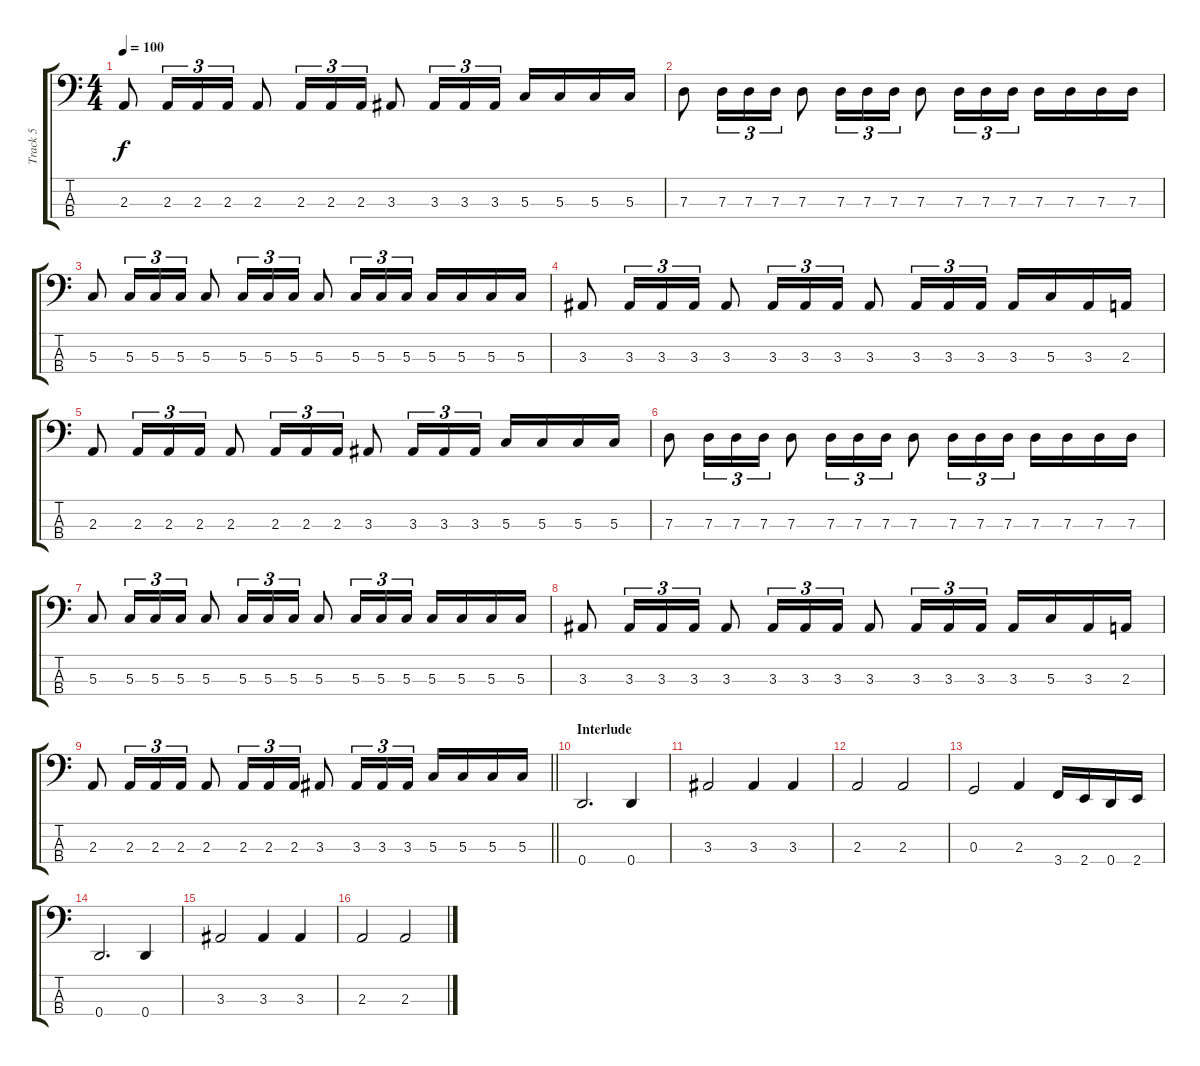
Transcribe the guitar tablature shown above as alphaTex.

\track ("Track 5" "Track 5") {instrument electricbassfinger}
\staff {score tabs}
\tuning (F2 C2 G1 D1) {hide}
\ts (4 4)
\tempo 100
\clef f4
\ks c
2.3.8{dy f} 2.3.16{tu (3 2)} 2.3.16{tu (3 2)} 2.3.16{tu (3 2)} 2.3.8 2.3.16{tu (3 2)} 2.3.16{tu (3 2)} 2.3.16{tu (3 2)} 3.3.8 3.3.16{tu (3 2)} 3.3.16{tu (3 2)} 3.3.16{tu (3 2)} 5.3.16 5.3.16 5.3.16 5.3.16 |
7.3.8 7.3.16{tu (3 2)} 7.3.16{tu (3 2)} 7.3.16{tu (3 2)} 7.3.8 7.3.16{tu (3 2)} 7.3.16{tu (3 2)} 7.3.16{tu (3 2)} 7.3.8 7.3.16{tu (3 2)} 7.3.16{tu (3 2)} 7.3.16{tu (3 2)} 7.3.16 7.3.16 7.3.16 7.3.16 |
5.3.8 5.3.16{tu (3 2)} 5.3.16{tu (3 2)} 5.3.16{tu (3 2)} 5.3.8 5.3.16{tu (3 2)} 5.3.16{tu (3 2)} 5.3.16{tu (3 2)} 5.3.8 5.3.16{tu (3 2)} 5.3.16{tu (3 2)} 5.3.16{tu (3 2)} 5.3.16 5.3.16 5.3.16 5.3.16 |
3.3.8 3.3.16{tu (3 2)} 3.3.16{tu (3 2)} 3.3.16{tu (3 2)} 3.3.8 3.3.16{tu (3 2)} 3.3.16{tu (3 2)} 3.3.16{tu (3 2)} 3.3.8 3.3.16{tu (3 2)} 3.3.16{tu (3 2)} 3.3.16{tu (3 2)} 3.3.16 5.3.16 3.3.16 2.3.16 |
2.3.8 2.3.16{tu (3 2)} 2.3.16{tu (3 2)} 2.3.16{tu (3 2)} 2.3.8 2.3.16{tu (3 2)} 2.3.16{tu (3 2)} 2.3.16{tu (3 2)} 3.3.8 3.3.16{tu (3 2)} 3.3.16{tu (3 2)} 3.3.16{tu (3 2)} 5.3.16 5.3.16 5.3.16 5.3.16 |
7.3.8 7.3.16{tu (3 2)} 7.3.16{tu (3 2)} 7.3.16{tu (3 2)} 7.3.8 7.3.16{tu (3 2)} 7.3.16{tu (3 2)} 7.3.16{tu (3 2)} 7.3.8 7.3.16{tu (3 2)} 7.3.16{tu (3 2)} 7.3.16{tu (3 2)} 7.3.16 7.3.16 7.3.16 7.3.16 |
5.3.8 5.3.16{tu (3 2)} 5.3.16{tu (3 2)} 5.3.16{tu (3 2)} 5.3.8 5.3.16{tu (3 2)} 5.3.16{tu (3 2)} 5.3.16{tu (3 2)} 5.3.8 5.3.16{tu (3 2)} 5.3.16{tu (3 2)} 5.3.16{tu (3 2)} 5.3.16 5.3.16 5.3.16 5.3.16 |
3.3.8 3.3.16{tu (3 2)} 3.3.16{tu (3 2)} 3.3.16{tu (3 2)} 3.3.8 3.3.16{tu (3 2)} 3.3.16{tu (3 2)} 3.3.16{tu (3 2)} 3.3.8 3.3.16{tu (3 2)} 3.3.16{tu (3 2)} 3.3.16{tu (3 2)} 3.3.16 5.3.16 3.3.16 2.3.16 |
\barLineRight lightlight
2.3.8 2.3.16{tu (3 2)} 2.3.16{tu (3 2)} 2.3.16{tu (3 2)} 2.3.8 2.3.16{tu (3 2)} 2.3.16{tu (3 2)} 2.3.16{tu (3 2)} 3.3.8 3.3.16{tu (3 2)} 3.3.16{tu (3 2)} 3.3.16{tu (3 2)} 5.3.16 5.3.16 5.3.16 5.3.16 |
\section ("" "Interlude")
0.4.2{d} 0.4.4 |
3.3.2 3.3.4 3.3.4 |
2.3.2 2.3.2 |
0.3.2 2.3.4 3.4.16 2.4.16 0.4.16 2.4.16 |
0.4.2{d} 0.4.4 |
3.3.2 3.3.4 3.3.4 |
2.3.2 2.3.2
